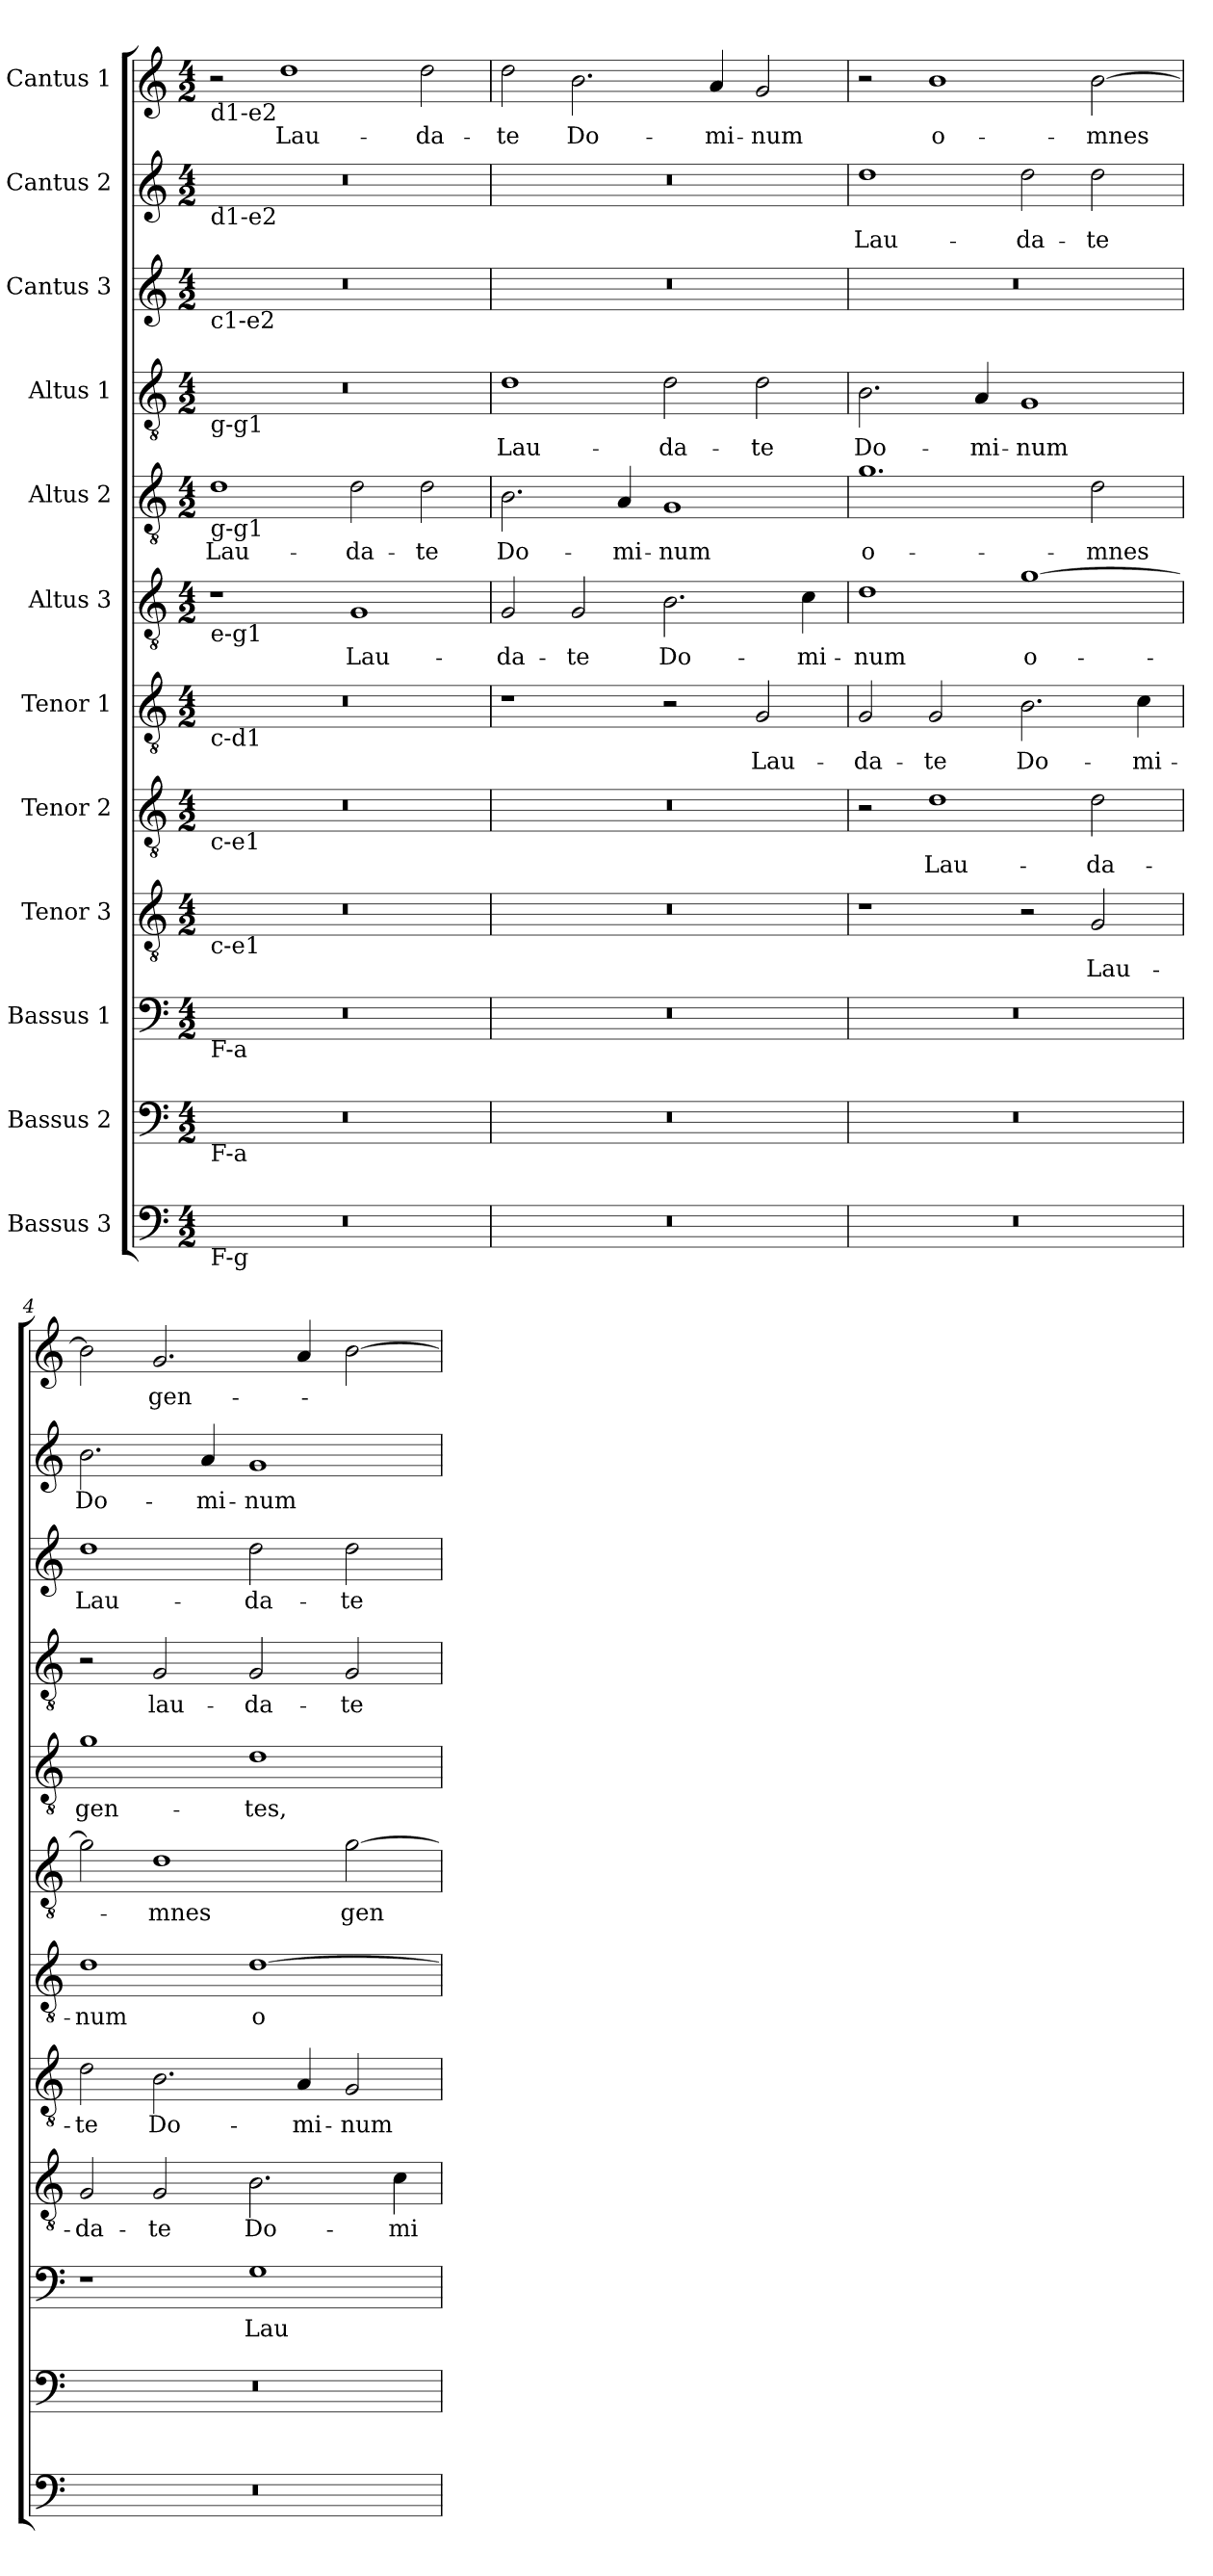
**kern	**kern	**kern	**text	**kern	**text	**kern	**text	**kern	**text	**kern	**text	**kern	**text	**kern	**text	**kern	**text	**kern	**text	**kern	**text
*part12	*part11	*part10	*part10	*part9	*part9	*part8	*part8	*part7	*part7	*part6	*part6	*part5	*part5	*part4	*part4	*part3	*part3	*part2	*part2	*part1	*part1
*staff12	*staff11	*staff10	*staff10	*staff9	*staff9	*staff8	*staff8	*staff7	*staff7	*staff6	*staff6	*staff5	*staff5	*staff4	*staff4	*staff3	*staff3	*staff2	*staff2	*staff1	*staff1
*I"Bassus 3	*I"Bassus 2	*I"Bassus 1	*	*I"Tenor 3	*	*I"Tenor 2	*	*I"Tenor 1	*	*I"Altus 3	*	*I"Altus 2	*	*I"Altus 1	*	*I"Cantus 3	*	*I"Cantus 2	*	*I"Cantus 1	*
*clefF4	*clefF4	*clefF4	*	*clefGv2	*	*clefGv2	*	*clefGv2	*	*clefGv2	*	*clefGv2	*	*clefGv2	*	*clefG2	*	*clefG2	*	*clefG2	*
*k[]	*k[]	*k[]	*	*k[]	*	*k[]	*	*k[]	*	*k[]	*	*k[]	*	*k[]	*	*k[]	*	*k[]	*	*k[]	*
*C:	*C:	*C:	*	*C:	*	*C:	*	*C:	*	*C:	*	*C:	*	*C:	*	*C:	*	*C:	*	*C:	*
*M4/2	*M4/2	*M4/2	*	*M4/2	*	*M4/2	*	*M4/2	*	*M4/2	*	*M4/2	*	*M4/2	*	*M4/2	*	*M4/2	*	*M4/2	*
=1	=1	=1	=1	=1	=1	=1	=1	=1	=1	=1	=1	=1	=1	=1	=1	=1	=1	=1	=1	=1	=1
!	!	!	!	!	!	!	!	!	!	!	!	!	!	!	!	!	!	!	!	!LO:TX:b:t=d1-e2	!
!	!	!	!	!	!	!	!	!	!	!	!	!	!	!	!	!	!	!LO:TX:b:t=d1-e2	!	!	!
!	!	!	!	!	!	!	!	!	!	!	!	!	!	!	!	!LO:TX:b:t=c1-e2	!	!	!	!	!
!	!	!	!	!	!	!	!	!	!	!	!	!	!	!LO:TX:b:t=g-g1	!	!	!	!	!	!	!
!	!	!	!	!	!	!	!	!	!	!	!	!LO:TX:b:t=g-g1	!	!	!	!	!	!	!	!	!
!	!	!	!	!	!	!	!	!	!	!LO:TX:b:t=e-g1	!	!	!	!	!	!	!	!	!	!	!
!	!	!	!	!	!	!	!	!LO:TX:b:t=c-d1	!	!	!	!	!	!	!	!	!	!	!	!	!
!	!	!	!	!	!	!LO:TX:b:t=c-e1	!	!	!	!	!	!	!	!	!	!	!	!	!	!	!
!	!	!	!	!LO:TX:b:t=c-e1	!	!	!	!	!	!	!	!	!	!	!	!	!	!	!	!	!
!	!	!LO:TX:b:t=F-a	!	!	!	!	!	!	!	!	!	!	!	!	!	!	!	!	!	!	!
!	!LO:TX:b:t=F-a	!	!	!	!	!	!	!	!	!	!	!	!	!	!	!	!	!	!	!	!
!LO:TX:b:t=F-g	!	!	!	!	!	!	!	!	!	!	!	!	!	!	!	!	!	!	!	!	!
!	!	!	!	!	!	!	!	!	!	!	!	!	!LO:LY:b	!	!	!	!	!	!	!	!
0r	0r	0r	.	0r	.	0r	.	0r	.	1r	.	1d	Lau-	0r	.	0r	.	0r	.	2r	.
!	!	!	!	!	!	!	!	!	!	!	!	!	!	!	!	!	!	!	!	!	!LO:LY:b
.	.	.	.	.	.	.	.	.	.	.	.	.	.	.	.	.	.	.	.	1dd	Lau-
!	!	!	!	!	!	!	!	!	!	!	!LO:LY:b	!	!LO:LY:b	!	!	!	!	!	!	!	!
.	.	.	.	.	.	.	.	.	.	1G	Lau-	2d\	-da-	.	.	.	.	.	.	.	.
!	!	!	!	!	!	!	!	!	!	!	!	!	!LO:LY:b	!	!	!	!	!	!	!	!LO:LY:b
.	.	.	.	.	.	.	.	.	.	.	.	2d\	-te	.	.	.	.	.	.	2dd\	-da-
=2	=2	=2	=2	=2	=2	=2	=2	=2	=2	=2	=2	=2	=2	=2	=2	=2	=2	=2	=2	=2	=2
!	!	!	!	!	!	!	!	!	!	!	!LO:LY:b	!	!LO:LY:b	!	!LO:LY:b	!	!	!	!	!	!LO:LY:b
0r	0r	0r	.	0r	.	0r	.	1r	.	2G/	-da-	2.B\	Do-	1d	Lau-	0r	.	0r	.	2dd\	-te
!	!	!	!	!	!	!	!	!	!	!	!LO:LY:b	!	!	!	!	!	!	!	!	!	!LO:LY:b
.	.	.	.	.	.	.	.	.	.	2G/	-te	.	.	.	.	.	.	.	.	2.b\	Do-
!	!	!	!	!	!	!	!	!	!	!	!	!	!LO:LY:b	!	!	!	!	!	!	!	!
.	.	.	.	.	.	.	.	.	.	.	.	4A/	-mi-	.	.	.	.	.	.	.	.
!	!	!	!	!	!	!	!	!	!	!	!LO:LY:b	!	!LO:LY:b	!	!LO:LY:b	!	!	!	!	!	!
.	.	.	.	.	.	.	.	2r	.	2.B\	Do-	1G	-num	2d\	-da-	.	.	.	.	.	.
!	!	!	!	!	!	!	!	!	!	!	!	!	!	!	!	!	!	!	!	!	!LO:LY:b
.	.	.	.	.	.	.	.	.	.	.	.	.	.	.	.	.	.	.	.	4a/	-mi-
!	!	!	!	!	!	!	!	!	!LO:LY:b	!	!	!	!	!	!LO:LY:b	!	!	!	!	!	!LO:LY:b
.	.	.	.	.	.	.	.	2G/	Lau-	.	.	.	.	2d\	-te	.	.	.	.	2g/	-num
!	!	!	!	!	!	!	!	!	!	!	!LO:LY:b	!	!	!	!	!	!	!	!	!	!
.	.	.	.	.	.	.	.	.	.	4c\	-mi-	.	.	.	.	.	.	.	.	.	.
=3	=3	=3	=3	=3	=3	=3	=3	=3	=3	=3	=3	=3	=3	=3	=3	=3	=3	=3	=3	=3	=3
!	!	!	!	!	!	!	!	!	!LO:LY:b	!	!LO:LY:b	!	!LO:LY:b	!	!LO:LY:b	!	!	!	!LO:LY:b	!	!
0r	0r	0r	.	1r	.	2r	.	2G/	-da-	1d	-num	1.g	o-	2.B\	Do-	0r	.	1dd	Lau-	2r	.
!	!	!	!	!	!	!	!LO:LY:b	!	!LO:LY:b	!	!	!	!	!	!	!	!	!	!	!	!LO:LY:b
.	.	.	.	.	.	1d	Lau-	2G/	-te	.	.	.	.	.	.	.	.	.	.	1b	o-
!	!	!	!	!	!	!	!	!	!	!	!	!	!	!	!LO:LY:b	!	!	!	!	!	!
.	.	.	.	.	.	.	.	.	.	.	.	.	.	4A/	-mi-	.	.	.	.	.	.
!	!	!	!	!	!	!	!	!	!LO:LY:b	!	!LO:LY:b	!	!	!	!LO:LY:b	!	!	!	!LO:LY:b	!	!
.	.	.	.	2r	.	.	.	2.B\	Do-	[1g	o-	.	.	1G	-num	.	.	2dd\	-da-	.	.
!	!	!	!	!	!LO:LY:b	!	!LO:LY:b	!	!	!	!	!	!LO:LY:b	!	!	!	!	!	!LO:LY:b	!	!LO:LY:b
.	.	.	.	2G/	Lau-	2d\	-da-	.	.	.	.	2d\	-mnes	.	.	.	.	2dd\	-te	[2b\	-mnes
!	!	!	!	!	!	!	!	!	!LO:LY:b	!	!	!	!	!	!	!	!	!	!	!	!
.	.	.	.	.	.	.	.	4c\	-mi-	.	.	.	.	.	.	.	.	.	.	.	.
=4	=4	=4	=4	=4	=4	=4	=4	=4	=4	=4	=4	=4	=4	=4	=4	=4	=4	=4	=4	=4	=4
!	!	!	!	!	!LO:LY:b	!	!LO:LY:b	!	!LO:LY:b	!	!	!	!LO:LY:b	!	!	!	!LO:LY:b	!	!LO:LY:b	!	!
0r	0r	1r	.	2G/	-da-	2d\	-te	1d	-num	2g\]	.	1g	gen-	2r	.	1dd	Lau-	2.b\	Do-	2b\]	.
!	!	!	!	!	!LO:LY:b	!	!LO:LY:b	!	!	!	!LO:LY:b	!	!	!	!LO:LY:b	!	!	!	!	!	!LO:LY:b
.	.	.	.	2G/	-te	2.B\	Do-	.	.	1d	-mnes	.	.	2G/	lau-	.	.	.	.	2.g/	gen-
!	!	!	!	!	!	!	!	!	!	!	!	!	!	!	!	!	!	!	!LO:LY:b	!	!
.	.	.	.	.	.	.	.	.	.	.	.	.	.	.	.	.	.	4a/	-mi-	.	.
!	!	!	!LO:LY:b	!	!LO:LY:b	!	!	!	!LO:LY:b	!	!	!	!LO:LY:b	!	!LO:LY:b	!	!LO:LY:b	!	!LO:LY:b	!	!
.	.	1G	Lau-	2.B\	Do-	.	.	[1d	o-	.	.	1d	-tes,	2G/	-da-	2dd\	-da-	1g	-num	.	.
!	!	!	!	!	!	!	!LO:LY:b	!	!	!	!	!	!	!	!	!	!	!	!	!	!
.	.	.	.	.	.	4A/	-mi-	.	.	.	.	.	.	.	.	.	.	.	.	4a/	.
!	!	!	!	!	!	!	!LO:LY:b	!	!	!	!LO:LY:b	!	!	!	!LO:LY:b	!	!LO:LY:b	!	!	!	!
.	.	.	.	.	.	2G/	-num	.	.	[2g\	gen-	.	.	2G/	-te	2dd\	-te	.	.	[2b\	.
!	!	!	!	!	!LO:LY:b	!	!	!	!	!	!	!	!	!	!	!	!	!	!	!	!
.	.	.	.	4c\	-mi-	.	.	.	.	.	.	.	.	.	.	.	.	.	.	.	.
=	=	=	=	=	=	=	=	=	=	=	=	=	=	=	=	=	=	=	=	=	=
*-	*-	*-	*-	*-	*-	*-	*-	*-	*-	*-	*-	*-	*-	*-	*-	*-	*-	*-	*-	*-	*-
